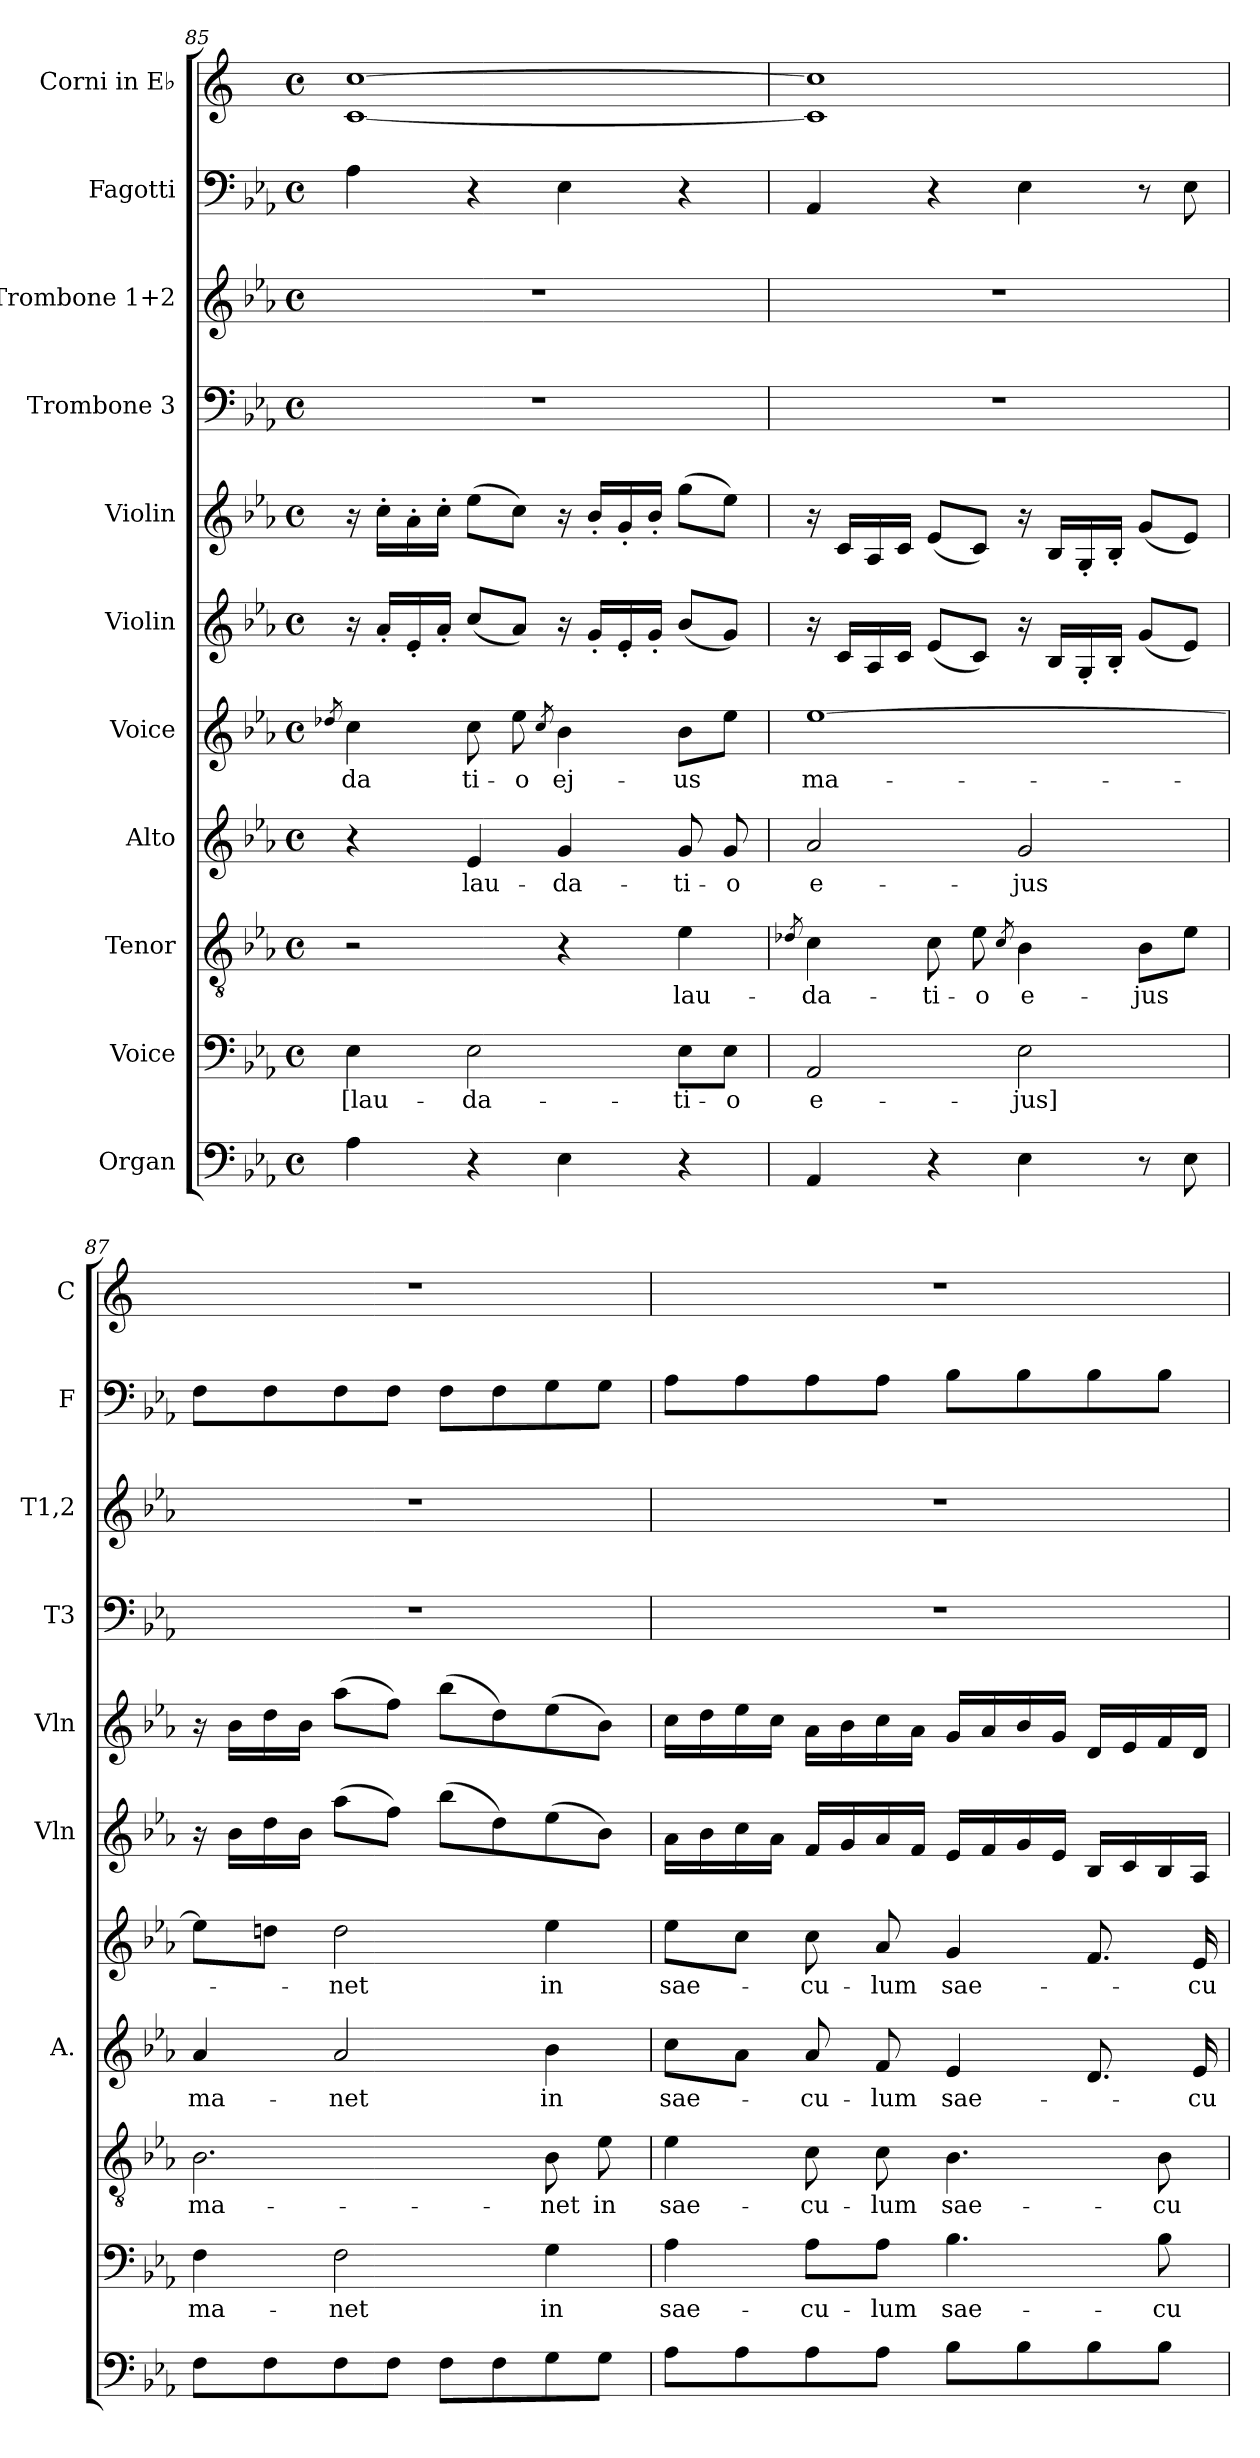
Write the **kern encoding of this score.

**kern	**kern	**text	**kern	**text	**kern	**text	**kern	**text	**kern	**kern	**kern	**kern	**kern	**kern
*part11	*part10	*part10	*part9	*part9	*part8	*part8	*part7	*part7	*part6	*part5	*part4	*part3	*part2	*part1
*staff11	*staff10	*staff10	*staff9	*staff9	*staff8	*staff8	*staff7	*staff7	*staff6	*staff5	*staff4	*staff3	*staff2	*staff1
*I"Organ	*I"Voice	*	*I"Tenor	*	*I"Alto	*	*I"Voice	*	*I"Violin	*I"Violin	*I"Trombone 3	*I"Trombone 1+2	*I"Fagotti	*I"Corni in E♭
*	*	*	*	*	*I'A.	*	*	*	*I'Vln	*I'Vln	*I'T3	*I'T1,2	*I'F	*I'C
!!LO:PB:g=z
*clefF4	*clefF4	*	*clefGv2	*	*clefG2	*	*clefG2	*	*clefG2	*clefG2	*clefF4	*clefG2	*clefF4	*clefG2
*	*	*	*	*	*	*	*	*	*	*	*	*	*	*ITrd5c9
*k[b-e-a-]	*k[b-e-a-]	*	*k[b-e-a-]	*	*k[b-e-a-]	*	*k[b-e-a-]	*	*k[b-e-a-]	*k[b-e-a-]	*k[b-e-a-]	*k[b-e-a-]	*k[b-e-a-]	*k[b-e-a-]
*M4/4	*M4/4	*	*M4/4	*	*M4/4	*	*M4/4	*	*M4/4	*M4/4	*M4/4	*M4/4	*M4/4	*M4/4
*met(c)	*met(c)	*	*met(c)	*	*met(c)	*	*met(c)	*	*met(c)	*met(c)	*met(c)	*met(c)	*met(c)	*met(c)
=85	=85	=85	=85	=85	=85	=85	=85	=85	=85	=85	=85	=85	=85	=85
.	.	.	.	.	.	.	8qdd-X/	.	.	.	.	.	.	.
!	!	!LO:LY:b	!	!	!	!	!	!LO:LY:b	!	!	!	!	!	!
*	*	*	*	*	*	*	*	*	*	*	*	*	*	*^
4A-\	4E-\	[lau-	2r	.	4r	.	4cc\	-da	16r	16r	1r	1r	4A-\	[1e-	[1E-
.	.	.	.	.	.	.	.	.	16a-'/LL	16cc'\LL	.	.	.	.	.
.	.	.	.	.	.	.	.	.	16e-'/	16a-'\	.	.	.	.	.
.	.	.	.	.	.	.	.	.	16a-'/JJ	16cc'\JJ	.	.	.	.	.
!	!	!LO:LY:b	!	!	!	!LO:LY:b	!	!LO:LY:b	!	!	!	!	!	!	!
4r	2E-\	-da-	.	.	4e-/	lau-	8cc\	ti-	(8cc/L	(8ee-\L	.	.	4r	.	.
!	!	!	!	!	!	!	!	!LO:LY:b	!	!	!	!	!	!	!
.	.	.	.	.	.	.	8ee-\	-o	8a-/J)	8cc\J)	.	.	.	.	.
.	.	.	.	.	.	.	8qcc/	.	.	.	.	.	.	.	.
!	!	!	!	!	!	!LO:LY:b	!	!LO:LY:b	!	!	!	!	!	!	!
4E-\	.	.	4r	.	4g/	-da-	4b-\	ej-	16r	16r	.	.	4E-\	.	.
.	.	.	.	.	.	.	.	.	16g'/LL	16b-'/LL	.	.	.	.	.
.	.	.	.	.	.	.	.	.	16e-'/	16g'/	.	.	.	.	.
.	.	.	.	.	.	.	.	.	16g'/JJ	16b-'/JJ	.	.	.	.	.
!	!	!LO:LY:b	!	!LO:LY:b	!	!LO:LY:b	!	!LO:LY:b	!	!	!	!	!	!	!
4r	8E-\L	-ti-	4e-\	lau-	8g/	-ti-	8b-\L	-us	(8b-/L	(8gg\L	.	.	4r	.	.
!	!	!LO:LY:b	!	!	!	!LO:LY:b	!	!	!	!	!	!	!	!	!
.	8E-\J	-o	.	.	8g/	-o	8ee-\J	.	8g/J)	8ee-\J)	.	.	.	.	.
=86	=86	=86	=86	=86	=86	=86	=86	=86	=86	=86	=86	=86	=86	=86	=86
.	.	.	8qd-X/	.	.	.	.	.	.	.	.	.	.	.	.
!	!	!LO:LY:b	!	!LO:LY:b	!	!LO:LY:b	!	!LO:LY:b	!	!	!	!	!	!	!
4AA-/	2AA-/	e-	4c\	-da-	2a-/	e-	[1ee-	ma-	16r	16r	1r	1r	4AA-/	1e-]	1E-]
.	.	.	.	.	.	.	.	.	16c/LL	16c/LL	.	.	.	.	.
.	.	.	.	.	.	.	.	.	16A-/	16A-/	.	.	.	.	.
.	.	.	.	.	.	.	.	.	16c/JJ	16c/JJ	.	.	.	.	.
!	!	!	!	!LO:LY:b	!	!	!	!	!	!	!	!	!	!	!
4r	.	.	8c\	-ti-	.	.	.	.	(8e-/L	(8e-/L	.	.	4r	.	.
!	!	!	!	!LO:LY:b	!	!	!	!	!	!	!	!	!	!	!
.	.	.	8e-\	-o	.	.	.	.	8c/J)	8c/J)	.	.	.	.	.
.	.	.	8qc/	.	.	.	.	.	.	.	.	.	.	.	.
!	!	!LO:LY:b	!	!LO:LY:b	!	!LO:LY:b	!	!	!	!	!	!	!	!	!
4E-\	2E-\	-jus]	4B-\	e-	2g/	-jus	.	.	16r	16r	.	.	4E-\	.	.
.	.	.	.	.	.	.	.	.	16B-/LL	16B-/LL	.	.	.	.	.
.	.	.	.	.	.	.	.	.	16G'/	16G'/	.	.	.	.	.
.	.	.	.	.	.	.	.	.	16B-'/JJ	16B-'/JJ	.	.	.	.	.
!	!	!	!	!LO:LY:b	!	!	!	!	!	!	!	!	!	!	!
8r	.	.	8B-\L	-jus	.	.	.	.	(8g/L	(8g/L	.	.	8r	.	.
8E-\	.	.	8e-\J	.	.	.	.	.	8e-/J)	8e-/J)	.	.	8E-\	.	.
*	*	*	*	*	*	*	*	*	*	*	*	*	*	*v	*v
=87	=87	=87	=87	=87	=87	=87	=87	=87	=87	=87	=87	=87	=87	=87
!	!	!LO:LY:b	!	!LO:LY:b	!	!LO:LY:b	!	!	!	!	!	!	!	!
8F\L	4F\	ma-	2.B-\	ma-	4a-/	ma-	8ee-\L]	.	16r	16r	1r	1r	8F\L	1r
.	.	.	.	.	.	.	.	.	16b-\LL	16b-\LL	.	.	.	.
8F\	.	.	.	.	.	.	8ddn\J	.	16dd\	16dd\	.	.	8F\	.
.	.	.	.	.	.	.	.	.	16b-\JJ	16b-\JJ	.	.	.	.
!	!	!LO:LY:b	!	!	!	!LO:LY:b	!	!LO:LY:b	!	!	!	!	!	!
8F\	2F\	-net	.	.	2a-/	-net	2dd\	-net	(8aa-\L	(8aa-\L	.	.	8F\	.
8F\J	.	.	.	.	.	.	.	.	8ff\J)	8ff\J)	.	.	8F\J	.
8F\L	.	.	.	.	.	.	.	.	(8bb-\L	(8bb-\L	.	.	8F\L	.
8F\	.	.	.	.	.	.	.	.	8dd\)	8dd\)	.	.	8F\	.
!	!	!LO:LY:b	!	!LO:LY:b	!	!LO:LY:b	!	!LO:LY:b	!	!	!	!	!	!
8G\	4G\	in	8B-\	-net	4b-\	in	4ee-\	in	(8ee-\	(8ee-\	.	.	8G\	.
!	!	!	!	!LO:LY:b	!	!	!	!	!	!	!	!	!	!
8G\J	.	.	8e-\	in	.	.	.	.	8b-\J)	8b-\J)	.	.	8G\J	.
!!LO:PB:g=z
=88	=88	=88	=88	=88	=88	=88	=88	=88	=88	=88	=88	=88	=88	=88
!	!	!LO:LY:b	!	!LO:LY:b	!	!LO:LY:b	!	!LO:LY:b	!	!	!	!	!	!
8A-\L	4A-\	sae-	4e-\	sae-	8cc\L	sae-	8ee-\L	sae-	16a-\LL	16cc\LL	1r	1r	8A-\L	1r
.	.	.	.	.	.	.	.	.	16b-\	16dd\	.	.	.	.
8A-\	.	.	.	.	8a-\J	.	8cc\J	.	16cc\	16ee-\	.	.	8A-\	.
.	.	.	.	.	.	.	.	.	16a-\JJ	16cc\JJ	.	.	.	.
!	!	!LO:LY:b	!	!LO:LY:b	!	!LO:LY:b	!	!LO:LY:b	!	!	!	!	!	!
8A-\	8A-\L	-cu-	8c\	-cu-	8a-/	-cu-	8cc\	-cu-	16f/LL	16a-\LL	.	.	8A-\	.
.	.	.	.	.	.	.	.	.	16g/	16b-\	.	.	.	.
!	!	!LO:LY:b	!	!LO:LY:b	!	!LO:LY:b	!	!LO:LY:b	!	!	!	!	!	!
8A-\J	8A-\J	-lum	8c\	-lum	8f/	-lum	8a-/	-lum	16a-/	16cc\	.	.	8A-\J	.
.	.	.	.	.	.	.	.	.	16f/JJ	16a-\JJ	.	.	.	.
!	!	!LO:LY:b	!	!LO:LY:b	!	!LO:LY:b	!	!LO:LY:b	!	!	!	!	!	!
8B-\L	4.B-\	sae-	4.B-\	sae-	4e-/	sae-	4g/	sae-	16e-/LL	16g/LL	.	.	8B-\L	.
.	.	.	.	.	.	.	.	.	16f/	16a-/	.	.	.	.
8B-\	.	.	.	.	.	.	.	.	16g/	16b-/	.	.	8B-\	.
.	.	.	.	.	.	.	.	.	16e-/JJ	16g/JJ	.	.	.	.
8B-\	.	.	.	.	8.d/	.	8.f/	.	16B-/LL	16d/LL	.	.	8B-\	.
.	.	.	.	.	.	.	.	.	16c/	16e-/	.	.	.	.
!	!	!LO:LY:b	!	!LO:LY:b	!	!	!	!	!	!	!	!	!	!
8B-\J	8B-\	-cu-	8B-\	-cu-	.	.	.	.	16B-/	16f/	.	.	8B-\J	.
!	!	!	!	!	!	!LO:LY:b	!	!LO:LY:b	!	!	!	!	!	!
.	.	.	.	.	16e-/	cu-	16e-/	-cu-	16A-/JJ	16d/JJ	.	.	.	.
=	=	=	=	=	=	=	=	=	=	=	=	=	=	=
*-	*-	*-	*-	*-	*-	*-	*-	*-	*-	*-	*-	*-	*-	*-
